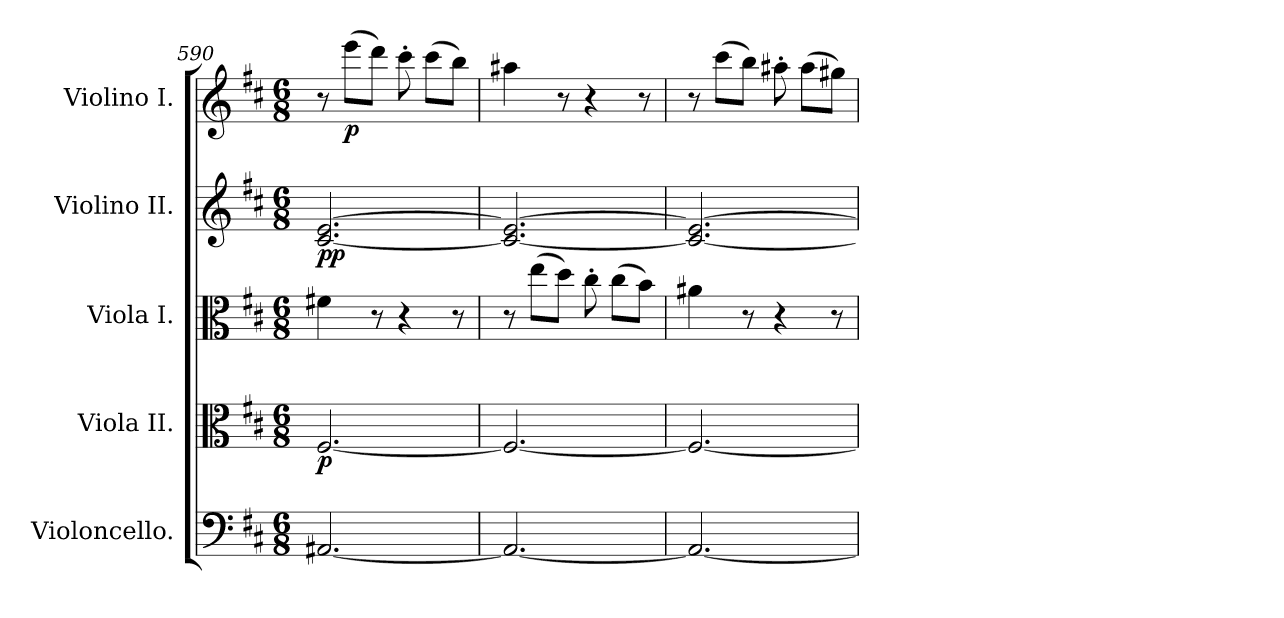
**kern	**kern	**dynam	**kern	**kern	**dynam	**kern	**dynam
*part5	*part4	*part4	*part3	*part2	*part2	*part1	*part1
*staff5	*staff4	*staff4	*staff3	*staff2	*staff2	*staff1	*staff1
*I"Violoncello.	*I"Viola II.	*	*I"Viola I.	*I"Violino II.	*	*I"Violino I.	*
*I'Vc	*I'Vla	*	*I'Vla	*I'Vln	*	*I'Vln	*
*clefF4	*clefC3	*	*clefC3	*clefG2	*	*clefG2	*
*k[f#c#]	*k[f#c#]	*	*k[f#c#]	*k[f#c#]	*	*k[f#c#]	*
*M6/8	*M6/8	*	*M6/8	*M6/8	*	*M6/8	*
=590	=590	=590	=590	=590	=590	=590	=590
!	!	!LO:DY:b	!	!	!LO:DY:b	!	!
[2.AA#X/	[2.F#/	p	4f#X\	[2.c#/ [2.e/	pp	8r	.
!	!	!	!	!	!	!	!LO:DY:b
.	.	.	.	.	.	(>8eee\L	p
.	.	.	8r	.	.	8ddd\J)	.
.	.	.	4r	.	.	8ccc#'\	.
.	.	.	.	.	.	(>8ccc#\L	.
.	.	.	8r	.	.	8bb\J)	.
=591	=591	=591	=591	=591	=591	=591	=591
2.AA#/_	2.F#/_	.	8r	2.c#/_ 2.e/_	.	4aa#X\	.
.	.	.	(>8ee\L	.	.	.	.
.	.	.	8dd\J)	.	.	8r	.
.	.	.	8cc#'\	.	.	4r	.
.	.	.	(>8cc#\L	.	.	.	.
.	.	.	8b\J)	.	.	8r	.
=592	=592	=592	=592	=592	=592	=592	=592
2.AA#/_	2.F#/_	.	4a#X\	2.c#/_ 2.e/_	.	8r	.
.	.	.	.	.	.	(>8ccc#\L	.
.	.	.	8r	.	.	8bb\J)	.
.	.	.	4r	.	.	8aa#X'\	.
.	.	.	.	.	.	(>8aa#\L	.
.	.	.	8r	.	.	8gg#X\J)	.
=	=	=	=	=	=	=	=
*-	*-	*-	*-	*-	*-	*-	*-
